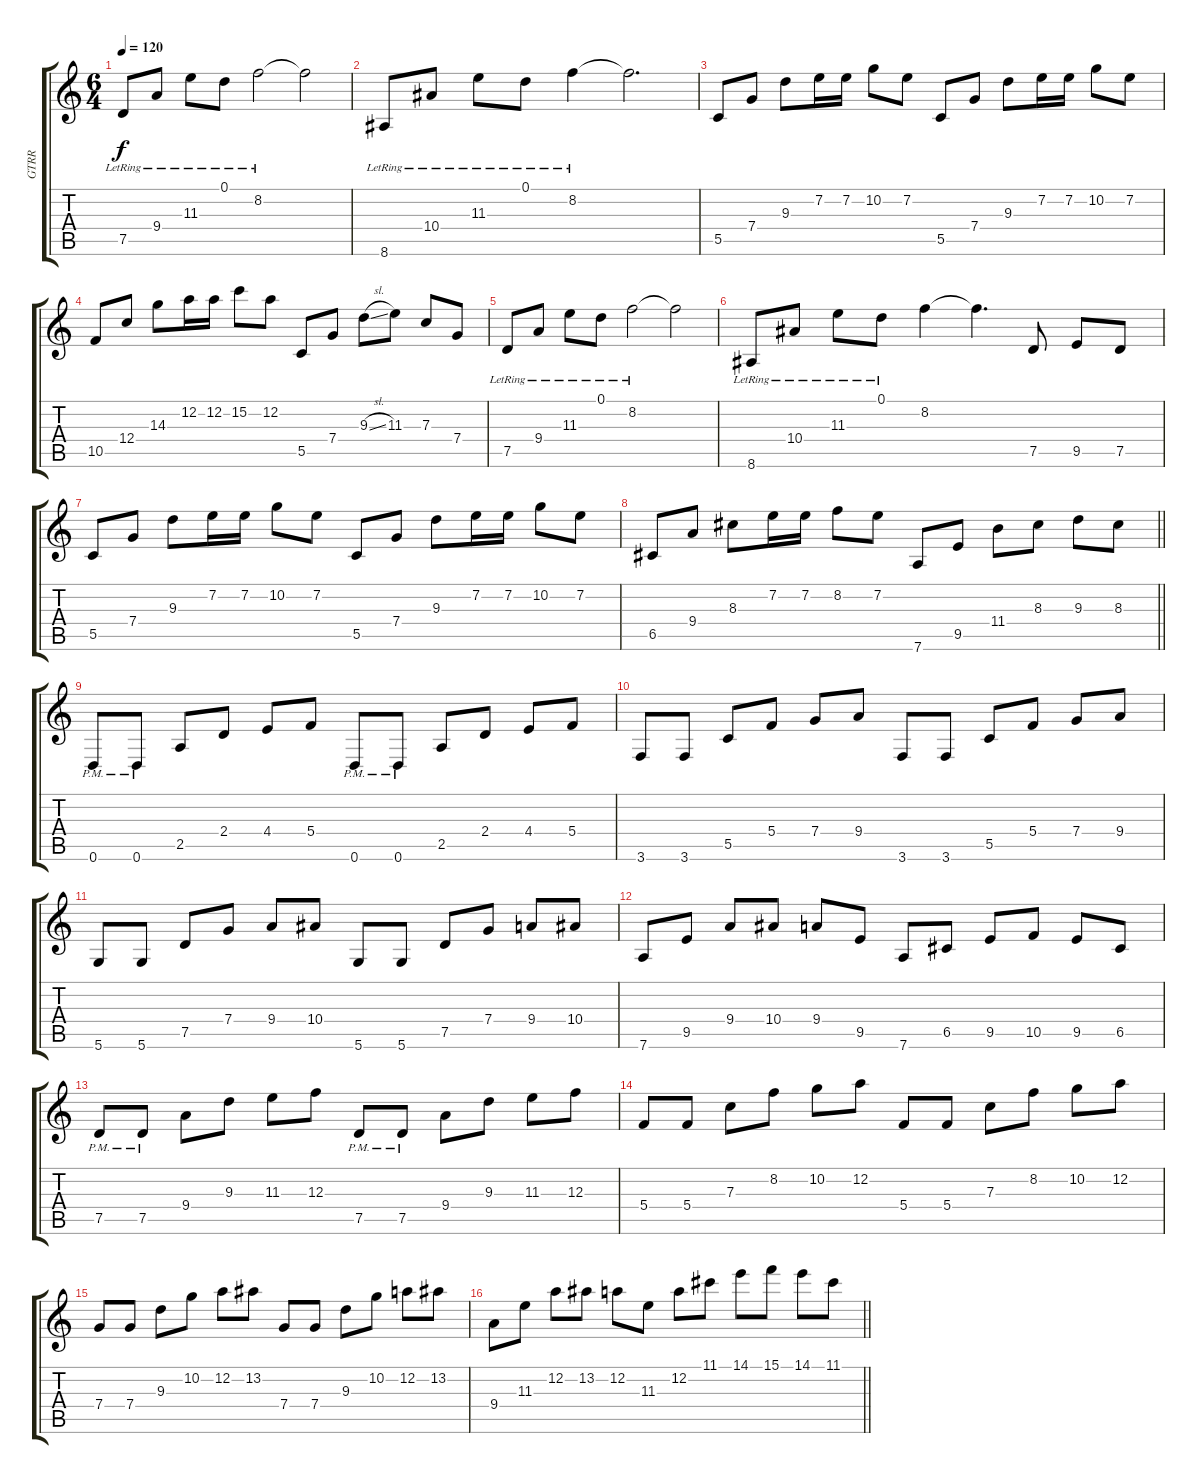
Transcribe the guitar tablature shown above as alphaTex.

\track ("GTRR" "GTRR") {instrument distortionguitar}
\staff {score tabs}
\tuning (D4 A3 F3 C3 G2 D2) {hide}
\ts (6 4)
\tempo 120
\clef g2
\ks c
7.5{lr}.8{dy f} 9.4{lr}.8 11.3{lr}.8 0.1{lr}.8 8.2{lr}.2 8.2{t}.2 |
8.6{lr}.8 10.4{lr}.8 11.3{lr}.8 0.1{lr}.8 8.2{lr}.4 8.2{t}.2{d} |
5.5.8 7.4.8 9.3.8 7.2.16 7.2.16 10.2.8 7.2.8 5.5.8 7.4.8 9.3.8 7.2.16 7.2.16 10.2.8 7.2.8 |
10.5.8 12.4.8 14.3.8 12.2.16 12.2.16 15.2.8 12.2.8 5.5.8 7.4.8 9.3{sl}.8 11.3.8 7.3.8 7.4.8 |
7.5{lr}.8 9.4{lr}.8 11.3{lr}.8 0.1{lr}.8 8.2{lr}.2 8.2{t}.2 |
8.6{lr}.8 10.4{lr}.8 11.3{lr}.8 0.1{lr}.8 8.2.4 8.2{t}.4{d} 7.5.8 9.5.8 7.5.8 |
5.5.8 7.4.8 9.3.8 7.2.16 7.2.16 10.2.8 7.2.8 5.5.8 7.4.8 9.3.8 7.2.16 7.2.16 10.2.8 7.2.8 |
\barLineRight lightlight
6.5.8 9.4.8 8.3.8 7.2.16 7.2.16 8.2.8 7.2.8 7.6.8 9.5.8 11.4.8 8.3.8 9.3.8 8.3.8 |
0.6{pm}.8 0.6{pm}.8 2.5.8 2.4.8 4.4.8 5.4.8 0.6{pm}.8 0.6{pm}.8 2.5.8 2.4.8 4.4.8 5.4.8 |
3.6.8 3.6.8 5.5.8 5.4.8 7.4.8 9.4.8 3.6.8 3.6.8 5.5.8 5.4.8 7.4.8 9.4.8 |
5.6.8 5.6.8 7.5.8 7.4.8 9.4.8 10.4.8 5.6.8 5.6.8 7.5.8 7.4.8 9.4.8 10.4.8 |
7.6.8 9.5.8 9.4.8 10.4.8 9.4.8 9.5.8 7.6.8 6.5.8 9.5.8 10.5.8 9.5.8 6.5.8 |
7.5{pm}.8 7.5{pm}.8 9.4.8 9.3.8 11.3.8 12.3.8 7.5{pm}.8 7.5{pm}.8 9.4.8 9.3.8 11.3.8 12.3.8 |
5.4.8 5.4.8 7.3.8 8.2.8 10.2.8 12.2.8 5.4.8 5.4.8 7.3.8 8.2.8 10.2.8 12.2.8 |
7.4.8 7.4.8 9.3.8 10.2.8 12.2.8 13.2.8 7.4.8 7.4.8 9.3.8 10.2.8 12.2.8 13.2.8 |
\barLineRight lightlight
9.4.8 11.3.8 12.2.8 13.2.8 12.2.8 11.3.8 12.2.8 11.1.8 14.1.8 15.1.8 14.1.8 11.1.8
